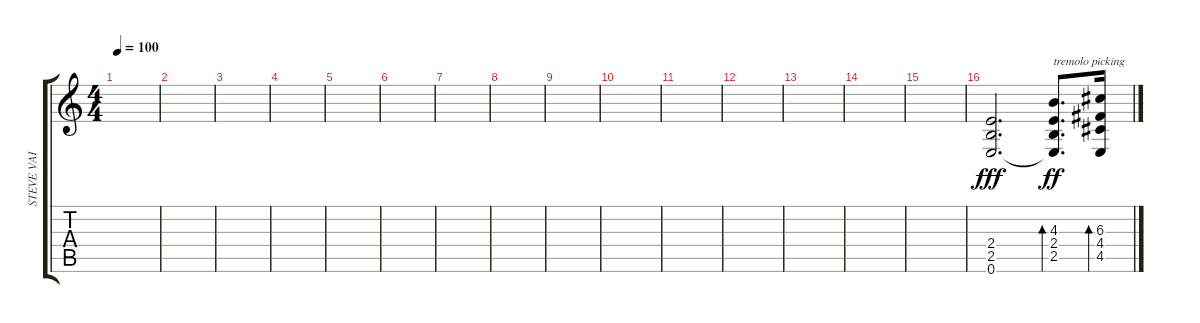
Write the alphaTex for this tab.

\track ("STEVE VAI" "STEVE VAI") {instrument overdrivenguitar}
\staff {score tabs}
\tuning (E4 B3 G3 D3 A2 E2) {hide}
\ts (4 4)
\tempo 100
\clef g2
\ks c
|
|
|
|
|
|
|
|
|
|
|
|
|
|
|
(2.4 2.5 0.6).2{d dy fff} (4.3 2.4 2.5 0.6{t}).8{d bd 60 txt "tremolo picking" dy ff} (6.3 4.4 4.5 0.6{t}).16{bd 60}
